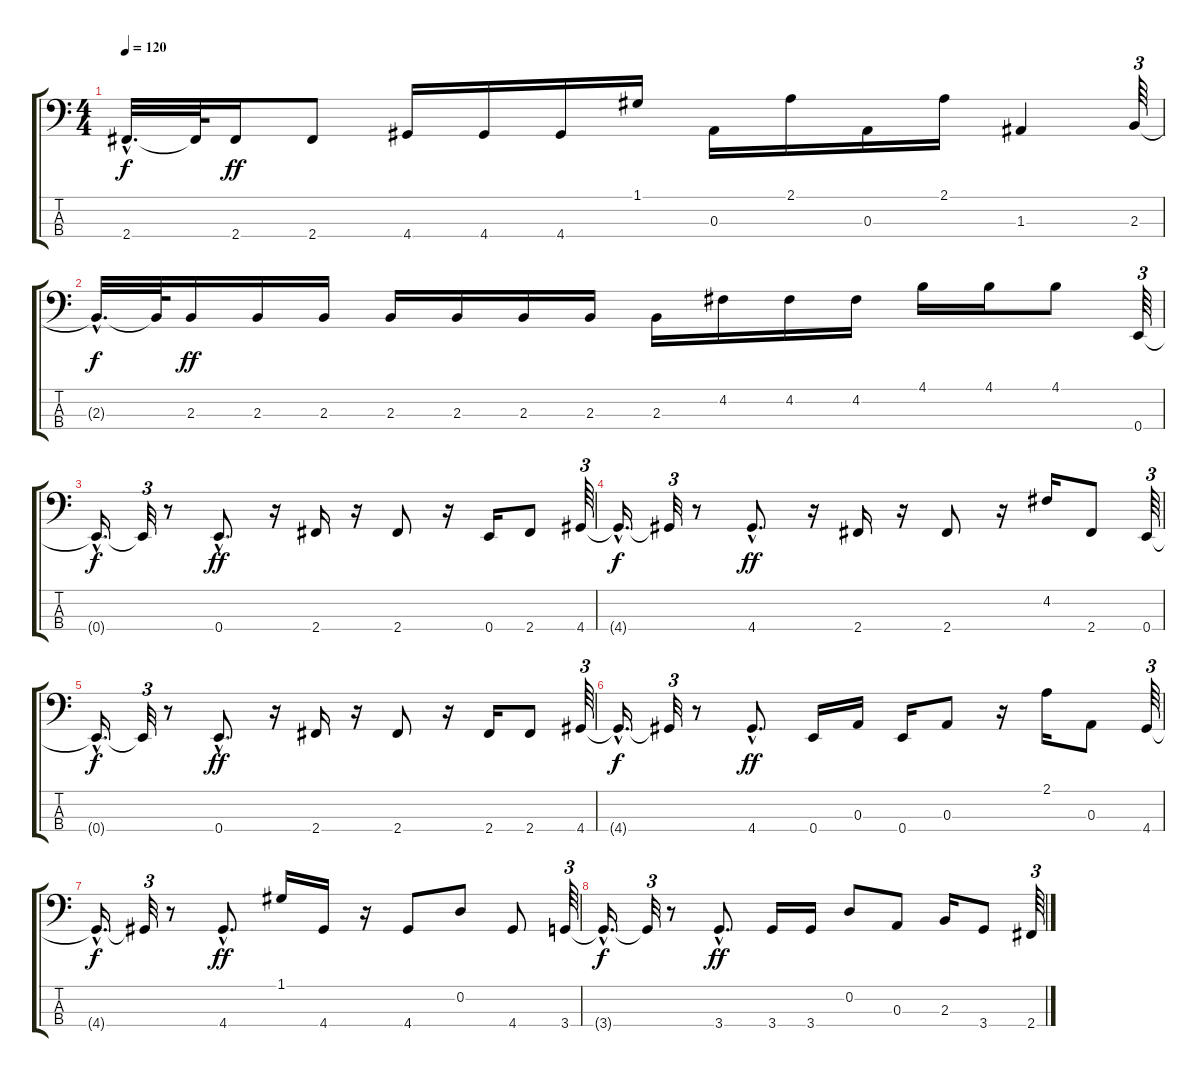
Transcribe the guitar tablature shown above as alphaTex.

\track "" {instrument electricbasspick}
\staff {score tabs}
\tuning (G2 D2 A1 E1) {hide}
\ts (4 4)
\tempo 120
\clef f4
\ks c
2.4{hac t}.32{d dy f} 2.4{t}.64 2.4.16{dy ff} 2.4.8 4.4.16 4.4.16 4.4.16 1.1.16 0.3.16 2.1.16 0.3.16 2.1.16 1.3.4 2.3.64{tu (3 2)} |
2.3{hac t}.32{d dy f} 2.3{t}.64 2.3.16{dy ff} 2.3.16 2.3.16 2.3.16 2.3.16 2.3.16 2.3.16 2.3.16 4.2.16 4.2.16 4.2.16 4.1.16 4.1.16 4.1.8 0.4.64{tu (3 2)} |
0.4{hac t}.16{d dy f} 0.4{t}.32{tu (3 2)} r.8 0.4{hac}.8{d dy ff} r.16 2.4.16 r.16 2.4.8 r.16 0.4.16 2.4.8 4.4.64{tu (3 2)} |
4.4{hac t}.16{d dy f} 4.4{t}.32{tu (3 2)} r.8 4.4{hac}.8{d dy ff} r.16 2.4.16 r.16 2.4.8 r.16 4.2.16 2.4.8 0.4.64{tu (3 2)} |
0.4{hac t}.16{d dy f} 0.4{t}.32{tu (3 2)} r.8 0.4{hac}.8{d dy ff} r.16 2.4.16 r.16 2.4.8 r.16 2.4.16 2.4.8 4.4.64{tu (3 2)} |
4.4{hac t}.16{d dy f} 4.4{t}.32{tu (3 2)} r.8 4.4{hac}.8{d dy ff} 0.4.16 0.3.16 0.4.16 0.3.8 r.16 2.1.16 0.3.8 4.4.64{tu (3 2)} |
4.4{hac t}.16{d dy f} 4.4{t}.32{tu (3 2)} r.8 4.4{hac}.8{d dy ff} 1.1.16 4.4.16 r.16 4.4.8 0.2.8 4.4.8 3.4.64{tu (3 2)} |
3.4{hac t}.16{d dy f} 3.4{t}.32{tu (3 2)} r.8 3.4{hac}.8{d dy ff} 3.4.16 3.4.16 0.2.8 0.3.8 2.3.16 3.4.8 2.4.64{tu (3 2)}
